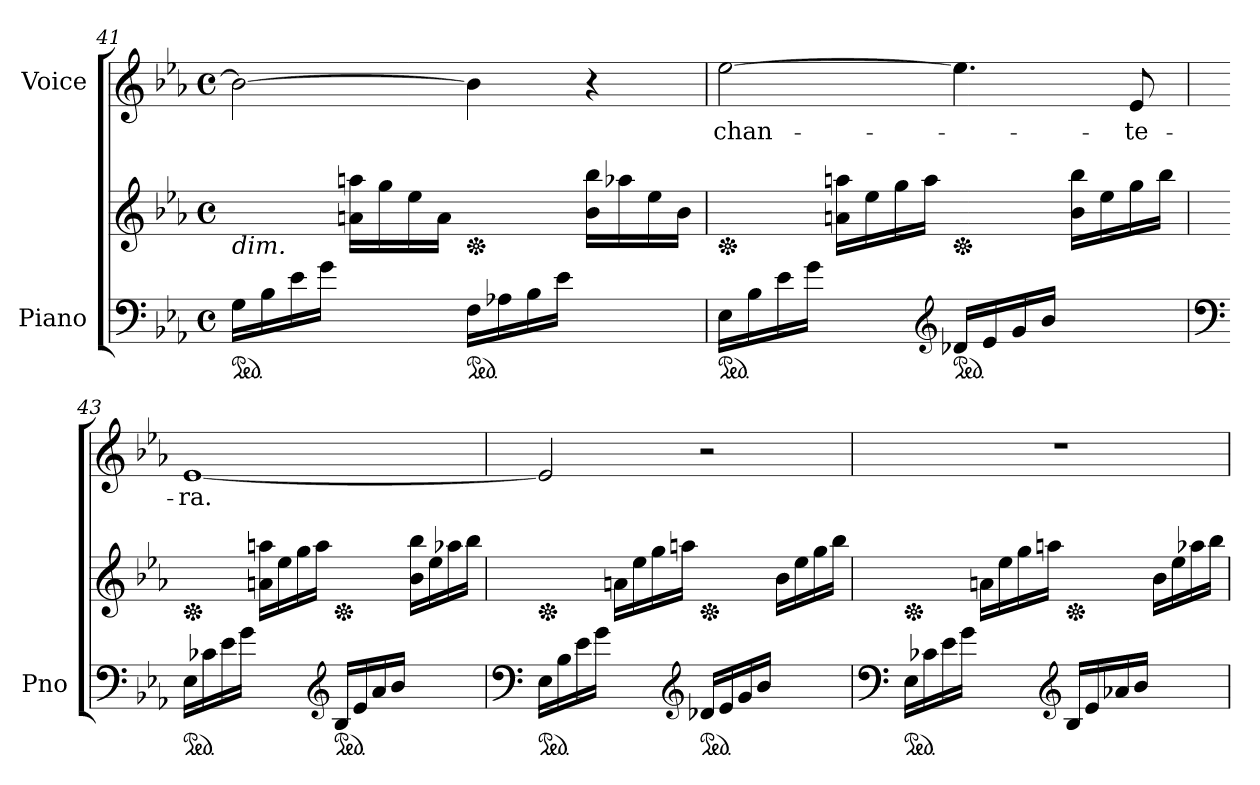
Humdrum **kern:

**kern	**kern	**dynam	**kern	**text	**dynam
*part2	*part2	*part2	*part1	*part1	*part1
*staff3	*staff2	*staff2/3	*staff1	*staff1	*staff1
*I"Piano	*	*	*I"Voice	*	*
*I'Pno	*	*	*	*	*
!!LO:LB:g=z
*clefF4	*clefG2	*	*clefG2	*	*
*k[b-e-a-]	*k[b-e-a-]	*	*k[b-e-a-]	*	*
*M4/4	*M4/4	*	*M4/4	*	*
*met(c)	*met(c)	*	*met(c)	*	*
*ped	*	*	*	*	*
=41	=41	=41	=41	=41	=41
*	*^	*	*	*	*
!	!LO:TX:b:i:t=dim.	!	!	!	!	!
16G\LL	1ryy	4ryy	.	2b-\_	.	.
16B-\	.	.	.	.	.	.
16e-\	.	.	.	.	.	.
16g\JJ	.	.	.	.	.	.
4ryy	.	16an\ 16aan\LL	.	.	.	.
.	.	16gg\	.	.	.	.
.	.	16ee-\	.	.	.	.
.	.	16a\JJ	.	.	.	.
*ped	*	*	*	*	*	*
*	*Xped	*	*	*	*	*
16F\LL	.	4ryy	.	4b-\]	.	.
16A-X\	.	.	.	.	.	.
16B-\	.	.	.	.	.	.
16e-\JJ	.	.	.	.	.	.
4ryy	.	16b-\ 16bb-\LL	.	4r	.	.
.	.	16aa-X\	.	.	.	.
.	.	16ee-\	.	.	.	.
.	.	16b-\JJ	.	.	.	.
=42	=42	=42	=42	=42	=42	=42
*ped	*	*	*	*	*	*
*	*Xped	*	*	*	*	*
!	!	!	!LO:DY:b	!	!LO:LY:b	!
!	!	!	!LO:DY:n=1:b	!	!	!LO:DY:a
!	!	!	!	!	!	!LO:DY:n=1:a
16E-\LL	1ryy	4ryy	other-dynamics pp	[2ee-\	chan-	pp other-dynamics
16B-\	.	.	.	.	.	.
16e-\	.	.	.	.	.	.
16g\JJ	.	.	.	.	.	.
4ryy	.	16an\ 16aan\LL	.	.	.	.
.	.	16ee-\	.	.	.	.
.	.	16gg\	.	.	.	.
.	.	16aa\JJ	.	.	.	.
*clefG2	*	*	*	*	*	*
*ped	*	*	*	*	*	*
*	*Xped	*	*	*	*	*
16d-X/LL	.	4ryy	.	4.ee-\]	.	.
16e-/	.	.	.	.	.	.
16g/	.	.	.	.	.	.
16b-/JJ	.	.	.	.	.	.
4ryy	.	16b-\ 16bb-\LL	.	.	.	.
.	.	16ee-\	.	.	.	.
!	!	!	!	!	!LO:LY:b	!
.	.	16gg\	.	8e-/	-te-	.
.	.	16bb-\JJ	.	.	.	.
!!LO:PB:g=z
=43	=43	=43	=43	=43	=43	=43
*clefF4	*	*	*	*	*	*
*ped	*	*	*	*	*	*
*	*Xped	*	*	*	*	*
!	!	!	!	!	!LO:LY:b	!
16E-\LL	1ryy	4ryy	.	[1e-	-ra.	.
16c-X\	.	.	.	.	.	.
16e-\	.	.	.	.	.	.
16g\JJ	.	.	.	.	.	.
4ryy	.	16an\ 16aan\LL	.	.	.	.
.	.	16ee-\	.	.	.	.
.	.	16gg\	.	.	.	.
.	.	16aa\JJ	.	.	.	.
*clefG2	*	*	*	*	*	*
*ped	*	*	*	*	*	*
*	*Xped	*	*	*	*	*
16B-/LL	.	4ryy	.	.	.	.
16e-/	.	.	.	.	.	.
16a-/	.	.	.	.	.	.
16b-/JJ	.	.	.	.	.	.
4ryy	.	16b-\ 16bb-\LL	.	.	.	.
.	.	16ee-\	.	.	.	.
.	.	16aa-X\	.	.	.	.
.	.	16bb-\JJ	.	.	.	.
!!LO:LB:g=z
=44	=44	=44	=44	=44	=44	=44
*clefF4	*	*	*	*	*	*
*ped	*	*	*	*	*	*
*	*Xped	*	*	*	*	*
16E-\LL	1ryy	4ryy	.	2e-/]	.	.
16B-\	.	.	.	.	.	.
16e-\	.	.	.	.	.	.
16g\JJ	.	.	.	.	.	.
4ryy	.	16an\LL	.	.	.	.
.	.	16ee-\	.	.	.	.
.	.	16gg\	.	.	.	.
.	.	16aan\JJ	.	.	.	.
*clefG2	*	*	*	*	*	*
*ped	*	*	*	*	*	*
*	*Xped	*	*	*	*	*
16d-X/LL	.	4ryy	.	2r	.	.
16e-/	.	.	.	.	.	.
16g/	.	.	.	.	.	.
16b-/JJ	.	.	.	.	.	.
4ryy	.	16b-\LL	.	.	.	.
.	.	16ee-\	.	.	.	.
.	.	16gg\	.	.	.	.
.	.	16bb-\JJ	.	.	.	.
=45	=45	=45	=45	=45	=45	=45
*clefF4	*	*	*	*	*	*
*ped	*	*	*	*	*	*
*	*Xped	*	*	*	*	*
16E-\LL	1ryy	4ryy	.	1r	.	.
16c-X\	.	.	.	.	.	.
16e-\	.	.	.	.	.	.
16g\JJ	.	.	.	.	.	.
4ryy	.	16an\LL	.	.	.	.
.	.	16ee-\	.	.	.	.
.	.	16gg\	.	.	.	.
.	.	16aan\JJ	.	.	.	.
*clefG2	*	*	*	*	*	*
*	*Xped	*	*	*	*	*
16B-/LL	.	4ryy	.	.	.	.
16e-/	.	.	.	.	.	.
16a-X/	.	.	.	.	.	.
16b-/JJ	.	.	.	.	.	.
4ryy	.	16b-\LL	.	.	.	.
.	.	16ee-\	.	.	.	.
.	.	16aa-X\	.	.	.	.
.	.	16bb-\JJ	.	.	.	.
*	*v	*v	*	*	*	*
=	=	=	=	=	=
*-	*-	*-	*-	*-	*-
